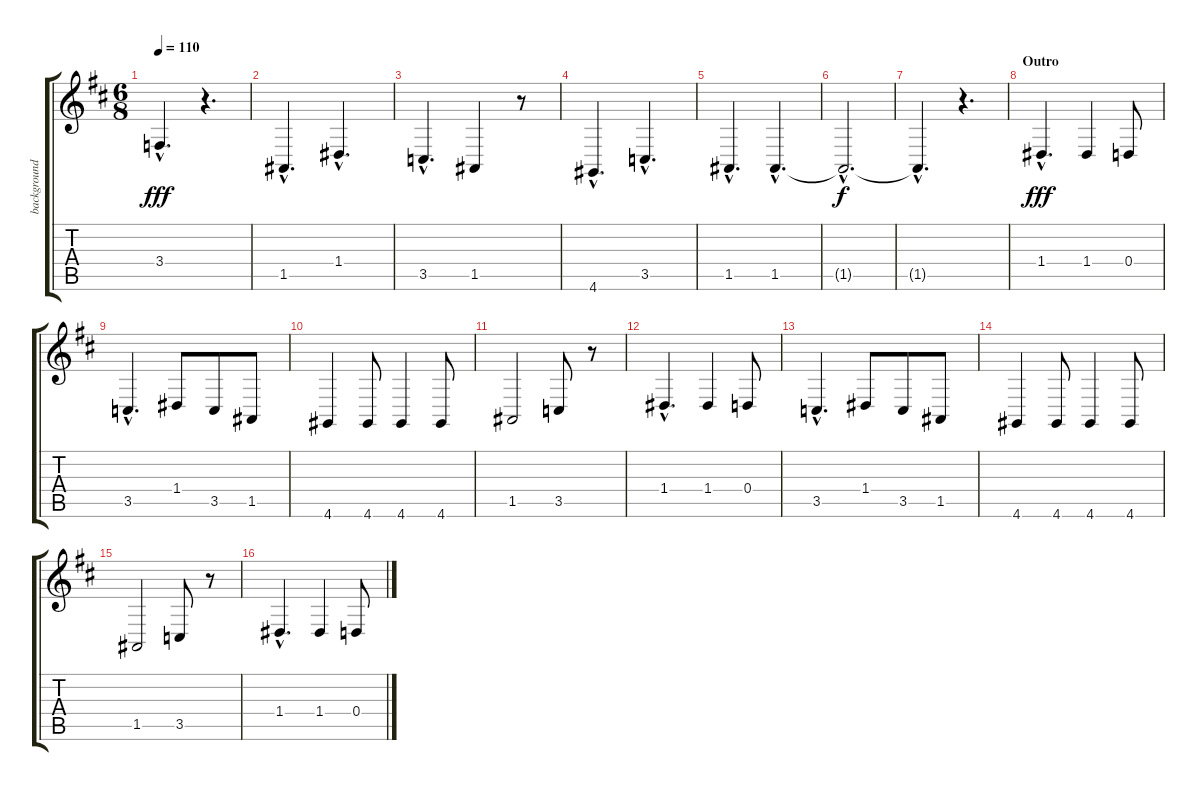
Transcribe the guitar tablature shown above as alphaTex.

\track ("background vocals" "background") {instrument choiraahs}
\staff {score tabs}
\tuning (E4 B3 G3 D3 A2 E2) {hide}
\ts (6 8)
\tempo 110
\clef g2
\ks d
3.4{hac}.4{d dy fff} r.4{d} |
1.5{hac}.4{d} 1.4{hac}.4{d} |
3.5{hac}.4{d} 1.5.4 r.8 |
4.6{hac}.4{d} 3.5{hac}.4{d} |
1.5{hac}.4{d} 1.5{hac}.4{d} |
1.5{hac t}.2{d dy f} |
1.5{hac t}.4{d} r.4{d} |
\section ("" "Outro")
1.4{hac}.4{d dy fff} 1.4.4 0.4.8 |
3.5{hac}.4{d} 1.4.8 3.5.8 1.5.8 |
4.6.4 4.6.8 4.6.4 4.6.8 |
1.5.2 3.5.8 r.8 |
1.4{hac}.4{d} 1.4.4 0.4.8 |
3.5{hac}.4{d} 1.4.8 3.5.8 1.5.8 |
4.6.4 4.6.8 4.6.4 4.6.8 |
1.5.2 3.5.8 r.8 |
1.4{hac}.4{d} 1.4.4 0.4.8
